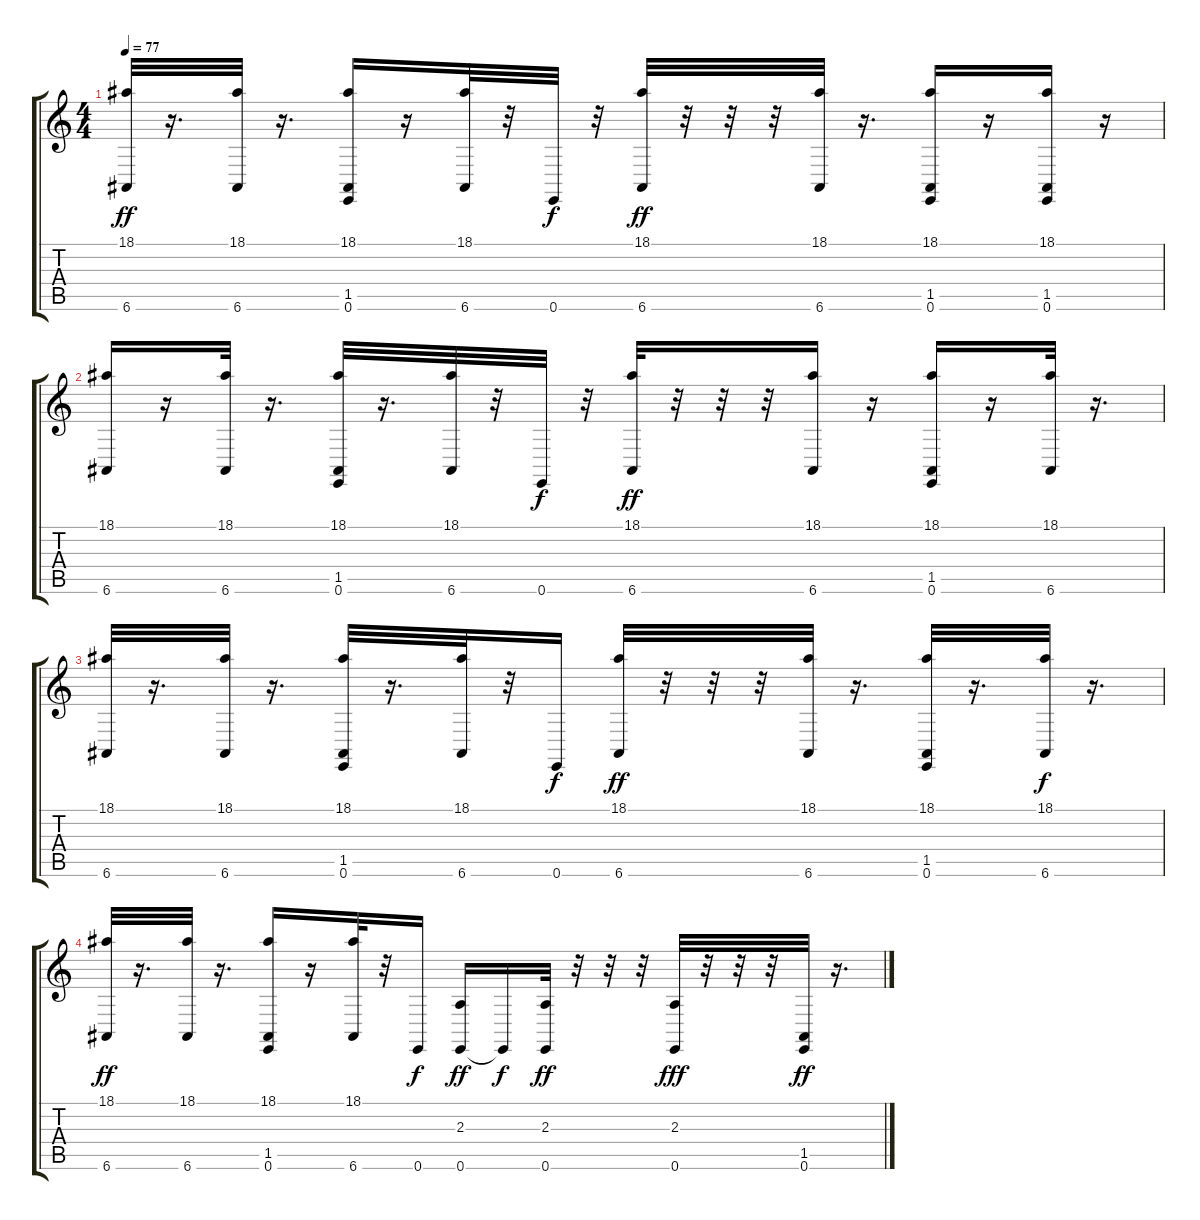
\track "" {instrument electricgrandpiano}
\staff {score tabs}
\tuning (E4 B3 G3 D3 A2 E2) {hide}
\ts (4 4)
\tempo 77
\clef g2
\ks c
(18.1 6.6).32{dy ff} r.16{d} (18.1 6.6).32 r.16{d} (18.1 1.5 0.6).16 r.16 (18.1 6.6).32 r.32 0.6.32{dy f} r.32 (18.1 6.6).32{dy ff} r.32 r.32 r.32 (18.1 6.6).32 r.16{d} (18.1 1.5 0.6).16 r.16 (18.1 1.5 0.6).16 r.16 |
(18.1 6.6).16 r.16 (18.1 6.6).32 r.16{d} (18.1 1.5 0.6).32 r.16{d} (18.1 6.6).32 r.32 0.6.32{dy f} r.32 (18.1 6.6).32{dy ff} r.32 r.32 r.32 (18.1 6.6).16 r.16 (18.1 1.5 0.6).16 r.16 (18.1 6.6).32 r.16{d} |
(18.1 6.6).32 r.16{d} (18.1 6.6).32 r.16{d} (18.1 1.5 0.6).32 r.16{d} (18.1 6.6).32 r.32 0.6.16{dy f} (18.1 6.6).32{dy ff} r.32 r.32 r.32 (18.1 6.6).32 r.16{d} (18.1 1.5 0.6).32 r.16{d} (18.1 6.6).32{dy f} r.16{d} |
(18.1 6.6).32{dy ff} r.16{d} (18.1 6.6).32 r.16{d} (18.1 1.5 0.6).16 r.16 (18.1 6.6).32 r.32 0.6.16{dy f} (2.3 0.6).16{dy ff} 0.6{t}.16{dy f} (2.3 0.6).32{dy ff} r.32 r.32 r.32 (2.3 0.6).32{dy fff} r.32 r.32 r.32 (1.5 0.6).32{dy ff} r.16{d}
